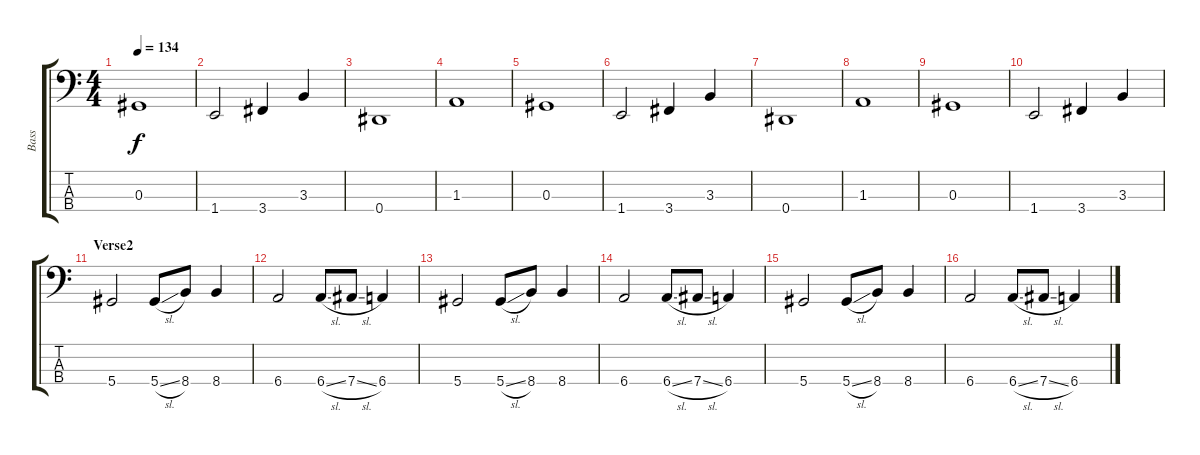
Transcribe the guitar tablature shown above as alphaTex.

\track ("Bass" "Bass") {instrument electricbasspick}
\staff {score tabs}
\tuning (Gb2 Db2 Ab1 Eb1) {hide}
\ts (4 4)
\tempo 134
\clef f4
\ks c
0.3.1{dy f} |
1.4.2 3.4.4 3.3.4 |
0.4.1 |
1.3.1 |
0.3.1 |
1.4.2 3.4.4 3.3.4 |
0.4.1 |
1.3.1 |
0.3.1 |
1.4.2 3.4.4 3.3.4 |
\section ("" "Verse2")
5.4.2 5.4{sl}.8 8.4.8 8.4.4 |
6.4.2 6.4{sl}.8 7.4{sl}.8 6.4.4 |
5.4.2 5.4{sl}.8 8.4.8 8.4.4 |
6.4.2 6.4{sl}.8 7.4{sl}.8 6.4.4 |
5.4.2 5.4{sl}.8 8.4.8 8.4.4 |
6.4.2 6.4{sl}.8 7.4{sl}.8 6.4.4
